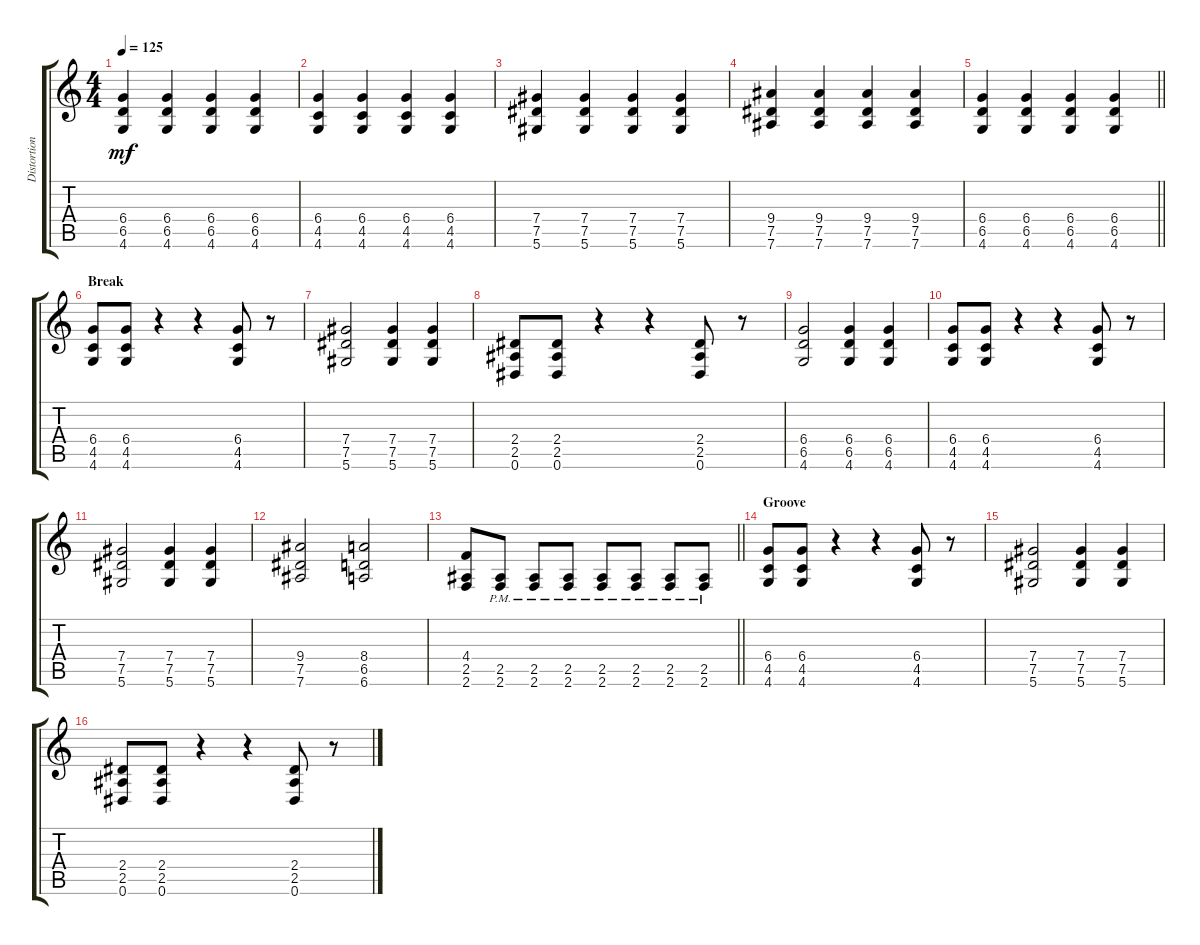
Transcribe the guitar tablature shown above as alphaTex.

\track ("Distortion" "Distortion") {instrument distortionguitar}
\staff {score tabs}
\tuning (Eb4 Bb3 Gb3 Db3 Ab2 Eb2) {hide}
\ts (4 4)
\tempo 125
\clef g2
\ks c
(6.4 6.5 4.6).4{dy mf} (6.4 6.5 4.6).4 (6.4 6.5 4.6).4 (6.4 6.5 4.6).4 |
(6.4 4.5 4.6).4 (6.4 4.5 4.6).4 (6.4 4.5 4.6).4 (6.4 4.5 4.6).4 |
(7.4 7.5 5.6).4 (7.4 7.5 5.6).4 (7.4 7.5 5.6).4 (7.4 7.5 5.6).4 |
(9.4 7.5 7.6).4 (9.4 7.5 7.6).4 (9.4 7.5 7.6).4 (9.4 7.5 7.6).4 |
\barLineRight lightlight
(6.4 6.5 4.6).4 (6.4 6.5 4.6).4 (6.4 6.5 4.6).4 (6.4 6.5 4.6).4 |
\section ("" "Break")
(6.4 4.5 4.6).8 (6.4 4.5 4.6).8 r.4 r.4 (6.4 4.5 4.6).8 r.8 |
(7.4 7.5 5.6).2 (7.4 7.5 5.6).4 (7.4 7.5 5.6).4 |
(2.4 2.5 0.6).8 (2.4 2.5 0.6).8 r.4 r.4 (2.4 2.5 0.6).8 r.8 |
(6.4 6.5 4.6).2 (6.4 6.5 4.6).4 (6.4 6.5 4.6).4 |
(6.4 4.5 4.6).8 (6.4 4.5 4.6).8 r.4 r.4 (6.4 4.5 4.6).8 r.8 |
(7.4 7.5 5.6).2 (7.4 7.5 5.6).4 (7.4 7.5 5.6).4 |
(9.4 7.5 7.6).2 (8.4 6.5 6.6).2 |
\barLineRight lightlight
(4.4 2.5 2.6).8 (2.5{pm} 2.6{pm}).8 (2.5{pm} 2.6{pm}).8 (2.5{pm} 2.6{pm}).8 (2.5{pm} 2.6{pm}).8 (2.5{pm} 2.6{pm}).8 (2.5{pm} 2.6{pm}).8 (2.5{pm} 2.6{pm}).8 |
\section ("" "Groove")
(6.4 4.5 4.6).8 (6.4 4.5 4.6).8 r.4 r.4 (6.4 4.5 4.6).8 r.8 |
(7.4 7.5 5.6).2 (7.4 7.5 5.6).4 (7.4 7.5 5.6).4 |
(2.4 2.5 0.6).8 (2.4 2.5 0.6).8 r.4 r.4 (2.4 2.5 0.6).8 r.8
